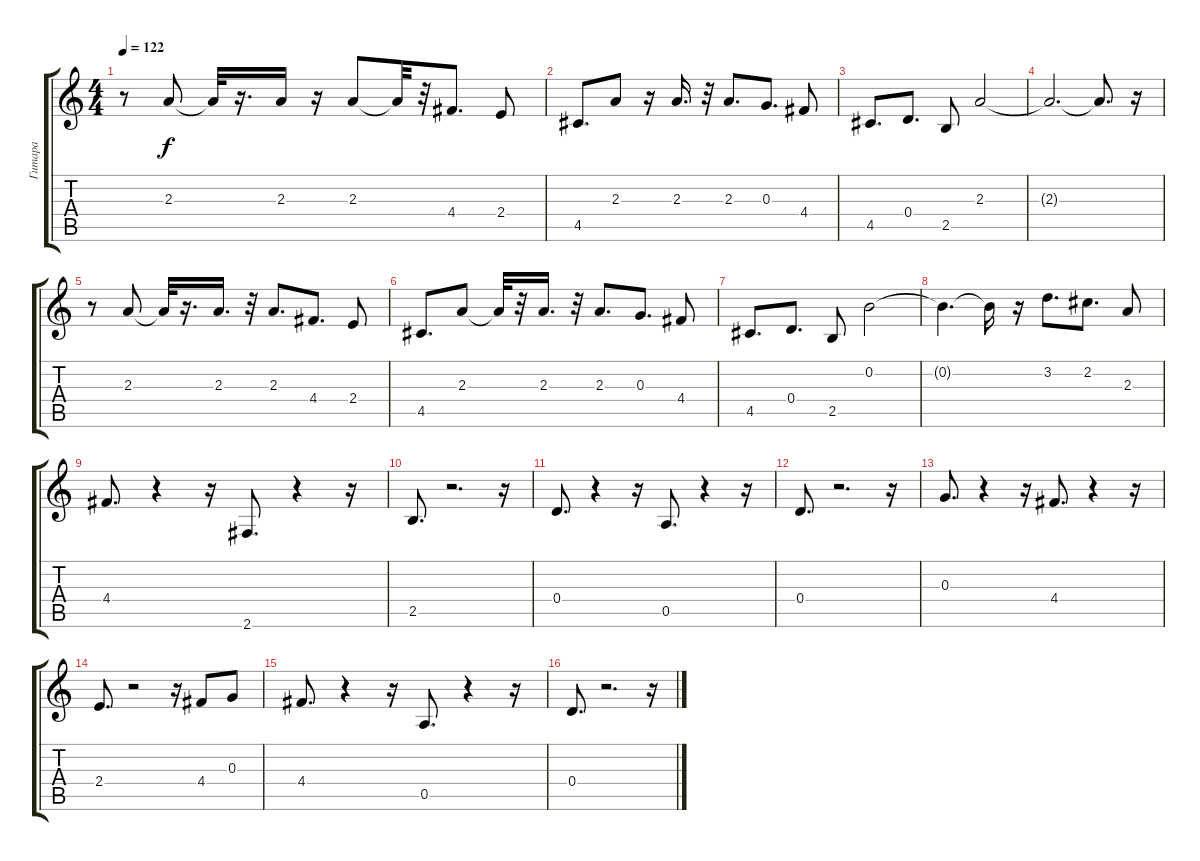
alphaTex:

\track ("Гитара" "Гитара") {instrument electricguitarclean}
\staff {score tabs}
\tuning (E4 B3 G3 D3 A2 E2) {hide}
\ts (4 4)
\tempo 122
\clef g2
\ks c
r.8{dy f} 2.3.8 2.3{t}.32 r.16{d} 2.3.16 r.16 2.3.8 2.3{t}.32 r.32 4.4.8{d} 2.4.8 |
4.5.8{d} 2.3.8 r.16 2.3.16{d} r.32 2.3.8{d} 0.3.8{d} 4.4.8 |
4.5.8{d} 0.4.8{d} 2.5.8 2.3.2 |
2.3{t}.2{d} 2.3{t}.8{d} r.16 |
r.8 2.3.8 2.3{t}.32 r.16{d} 2.3.16{d} r.32 2.3.8{d} 4.4.8{d} 2.4.8 |
4.5.8{d} 2.3.8 2.3{t}.32 r.32 2.3.16{d} r.32 2.3.8{d} 0.3.8{d} 4.4.8 |
4.5.8{d} 0.4.8{d} 2.5.8 0.2.2 |
0.2{t}.4{d} 0.2{t}.16 r.16 3.2.8{d} 2.2.8{d} 2.3.8 |
4.4.8{d} r.4 r.16 2.6.8{d} r.4 r.16 |
2.5.8{d} r.2{d} r.16 |
0.4.8{d} r.4 r.16 0.5.8{d} r.4 r.16 |
0.4.8{d} r.2{d} r.16 |
0.3.8{d} r.4 r.16 4.4.8{d} r.4 r.16 |
2.4.8{d} r.2 r.16 4.4.8 0.3.8 |
4.4.8{d} r.4 r.16 0.5.8{d} r.4 r.16 |
0.4.8{d} r.2{d} r.16
